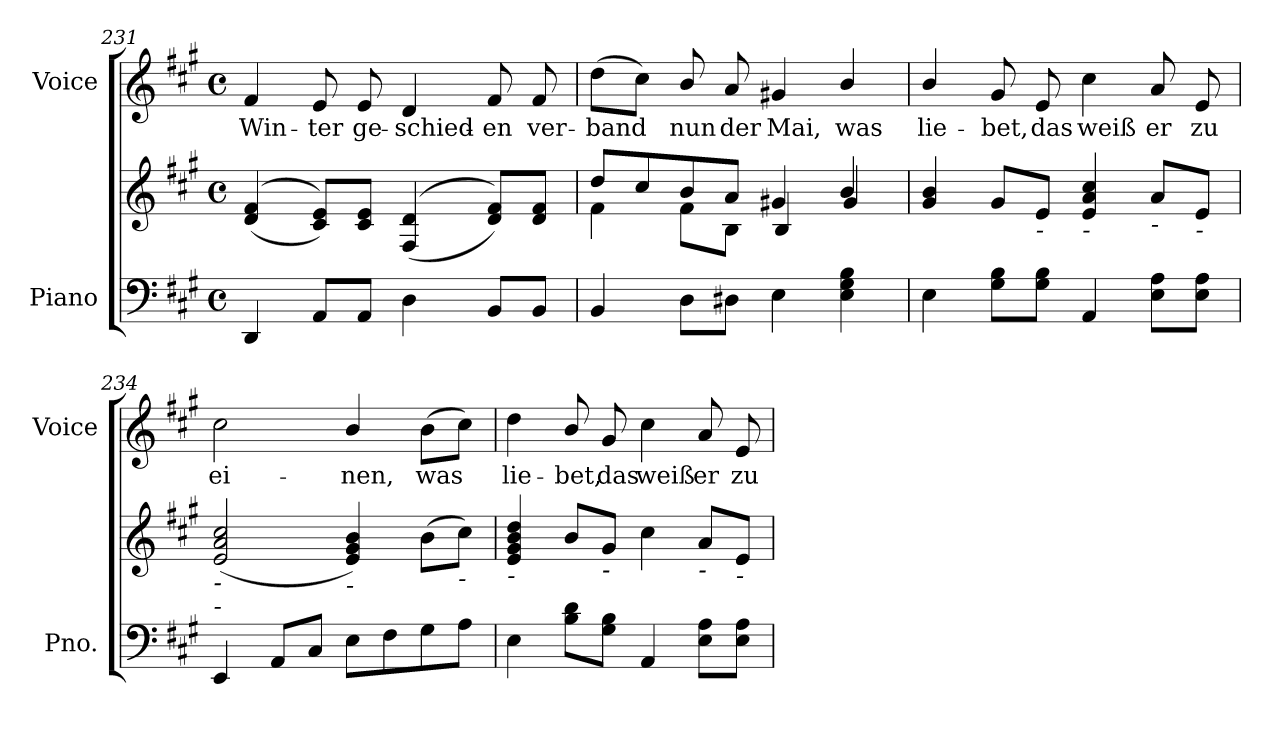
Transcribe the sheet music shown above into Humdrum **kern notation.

**kern	**kern	**kern	**text
*part2	*part2	*part1	*part1
*staff3	*staff2	*staff1	*staff1
*I"Piano	*	*I"Voice	*
*I'Pno.	*	*I'Voice	*
*clefF4	*clefG2	*clefG2	*
*k[f#c#g#]	*k[f#c#g#]	*k[f#c#g#]	*
*A:	*A:	*A:	*
*M4/4	*M4/4	*M4/4	*
*met(c)	*met(c)	*met(c)	*
=231	=231	=231	=231
!	!	!	!LO:LY:b:color=#000000
4DDi/	((4di/ 4f#i	4f#i/	Win-
!	!	!	!LO:LY:b:color=#000000
8AAi/L	8c#i/ 8eiL))	8ei/	-ter
!	!	!	!LO:LY:b:color=#000000
8AAi/J	8c#i/ 8eiJ	8ei/	ge-
!	!	!	!LO:LY:b:color=#000000
4Di\	((4F#i/ 4di	4di/	-schied-
!	!	!	!LO:LY:b:color=#000000
8BBi/L	8di/ 8f#iL))	8f#i/	-en
!	!	!	!LO:LY:b:color=#000000
8BBi/J	8di/ 8f#iJ	8f#i/	ver-
!!LO:LB:g=z
=232	=232	=232	=232
*	*^	*	*
!	!	!	!	!LO:LY:b:color=#000000
4BBi/	8ddi/L	4f#i\	(8ddi\L	-band
.	8cc#i/	.	8cc#i\J)	.
!	!	!	!	!LO:LY:b:color=#000000
8Di\L	8bi/	8f#i\L	8bi/	nun
!	!	!	!	!LO:LY:b:color=#000000
8D#Xi\J	8ai/J	8Bi\J	8ai/	der
!	!	!	!	!LO:LY:b:color=#000000
4Ei\	4g#Xi/	4Bi/	4g#Xi/	Mai,
!	!	!	!	!LO:LY:b:color=#000000
4Ei\ 4G#i 4Bi	4bi/	4g#i/	4bi/	was
*	*v	*v	*	*
=233	=233	=233	=233
*	*^	*	*
!	!LO:TX:b:i:t=cresc.	!	!	!
!	!	!	!	!LO:LY:b:color=#000000
*	*v	*v	*	*
4Ei\	4g#i/ 4bi	4bi/	lie-
!	!	!	!LO:LY:b:color=#000000
8G#i\ 8BiL	8g#i/L	8g#i/	-bet,
!	!LO:TX:b:i:t=-	!	!
!	!	!	!LO:LY:b:color=#000000
8G#i\ 8BiJ	8ei/J	8ei/	das
!	!LO:TX:b:i:t=-	!	!
!	!	!	!LO:LY:b:color=#000000
4AAi/	4ei/ 4ai 4cc#i	4cc#i\	weiß
!	!LO:TX:b:i:t=-	!	!
!	!	!	!LO:LY:b:color=#000000
8Ei\ 8AiL	8ai/L	8ai/	er
!	!LO:TX:b:i:t=-	!	!
!	!	!	!LO:LY:b:color=#000000
8Ei\ 8AiJ	8ei/J	8ei/	zu
=234	=234	=234	=234
!	!LO:TX:b:i:t=-	!	!
!	!LO:TX:b:i:t=-	!	!
!	!	!	!LO:LY:b:color=#000000
4EEi/	(2ei/ 2ai 2cc#i	2cc#i\	ei-
8AAi/L	.	.	.
8C#i/J	.	.	.
!	!LO:TX:b:i:t=-	!	!
!	!	!	!LO:LY:b:color=#000000
8Ei\L	4ei/ 4g#i 4bi)	4bi/	-nen,
8F#i\	.	.	.
!	!	!	!LO:LY:b:color=#000000
8G#i\	(8bi\L	(8bi\L	was
!	!LO:TX:b:i:t=-	!	!
8Ai\J	8cc#i\J)	8cc#i\J)	.
=235	=235	=235	=235
!	!LO:TX:b:i:t=-	!	!
!	!	!	!LO:LY:b:color=#000000
4Ei\	4ei/ 4g#i 4bi 4ddi	4ddi\	lie-
!	!	!	!LO:LY:b:color=#000000
8Bi\ 8diL	8bi/L	8bi/	-bet,
!	!LO:TX:b:i:t=-	!	!
!	!	!	!LO:LY:b:color=#000000
8G#i\ 8BiJ	8g#i/J	8g#i/	das
!	!	!	!LO:LY:b:color=#000000
4AAi/	4cc#i\	4cc#i\	weiß
!	!LO:TX:b:i:t=-	!	!
!	!	!	!LO:LY:b:color=#000000
8Ei\ 8AiL	8ai/L	8ai/	er
!	!LO:TX:b:i:t=-	!	!
!	!	!	!LO:LY:b:color=#000000
8Ei\ 8AiJ	8ei/J	8ei/	zu
=	=	=	=
*-	*-	*-	*-
